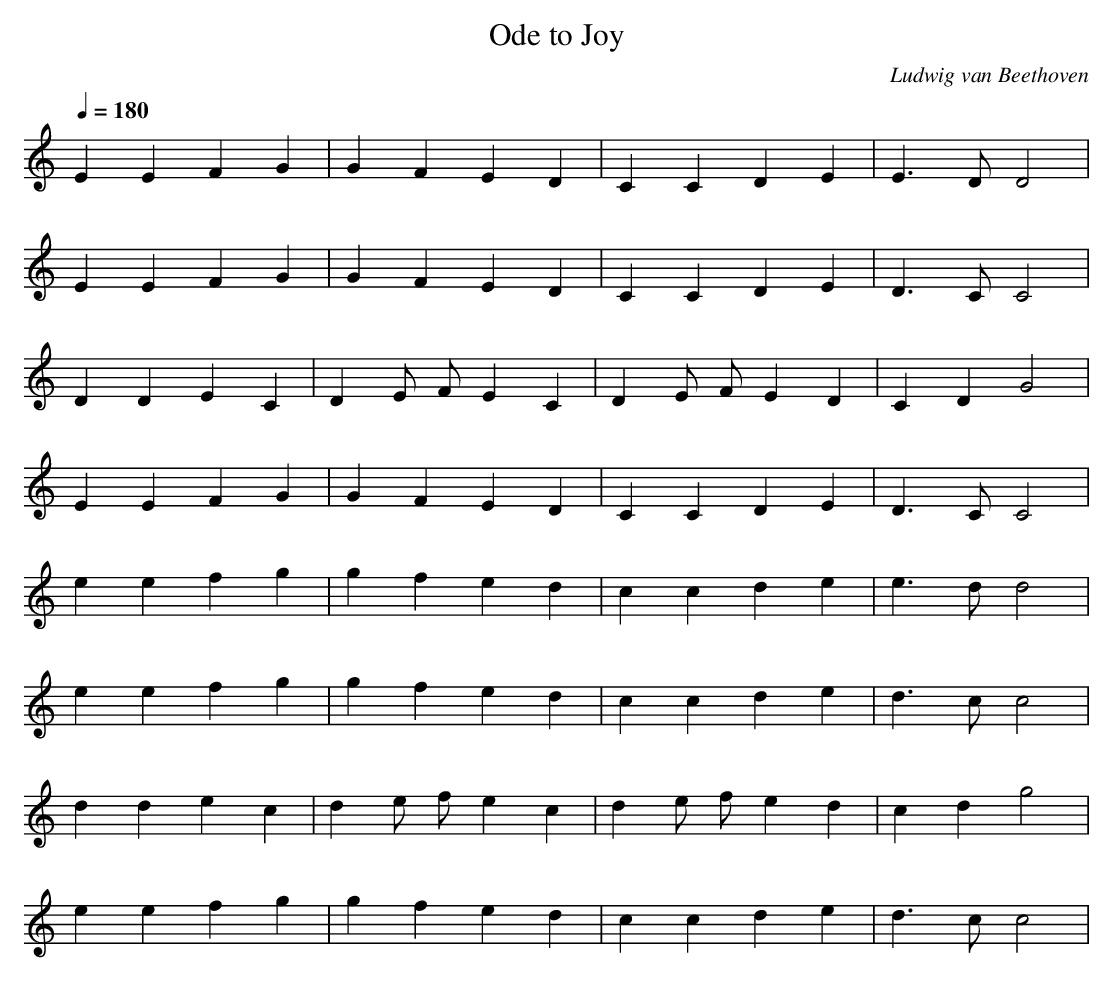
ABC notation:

X:1
T: Ode to Joy
C: Ludwig van Beethoven
L: 1/4
Q: 180
K: C
E E F G | G F E D | C C D E | E3/2 D1/2 D2 |
E E F G | G F E D | C C D E | D3/2 C1/2 C2 |
D D E C | D E1/2 F1/2 E C | D E1/2 F1/2 E D | C D G2 |
E E F G | G F E D | C C D E | D3/2 C1/2 C2 |
e e f g | g f e d | c c d e | e3/2 d1/2 d2 |
e e f g | g f e d | c c d e | d3/2 c1/2 c2 |
d d e c | d e1/2 f1/2 e c | d e1/2 f1/2 e d | c d g2 |
e e f g | g f e d | c c d e | d3/2 c1/2 c2 |
